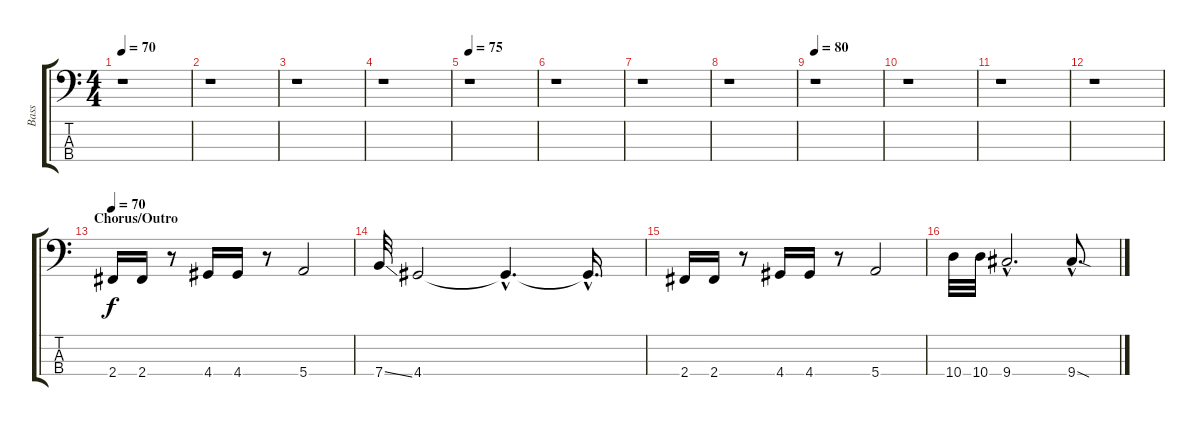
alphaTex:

\track ("Bass" "Bass") {instrument electricbassfinger}
\staff {score tabs}
\tuning (G2 D2 A1 E1) {hide}
\ts (4 4)
\tempo 70
\clef f4
\ks c
r.1{dy f} |
r.1 |
r.1 |
r.1 |
\tempo 75
r.1 |
r.1 |
r.1 |
r.1 |
\tempo 80
r.1 |
r.1 |
r.1 |
r.1 |
\section ("" "Chorus/Outro")
\tempo 70
2.4.16 2.4.16 r.8 4.4.16 4.4.16 r.8 5.4.2 |
7.4{ss}.32 4.4.2 4.4{hac t}.4{d} 4.4{hac t}.16{d} |
2.4.16 2.4.16 r.8 4.4.16 4.4.16 r.8 5.4.2 |
10.4.32 10.4.32 9.4{hac}.2{d} 9.4{sod hac}.8{d}
